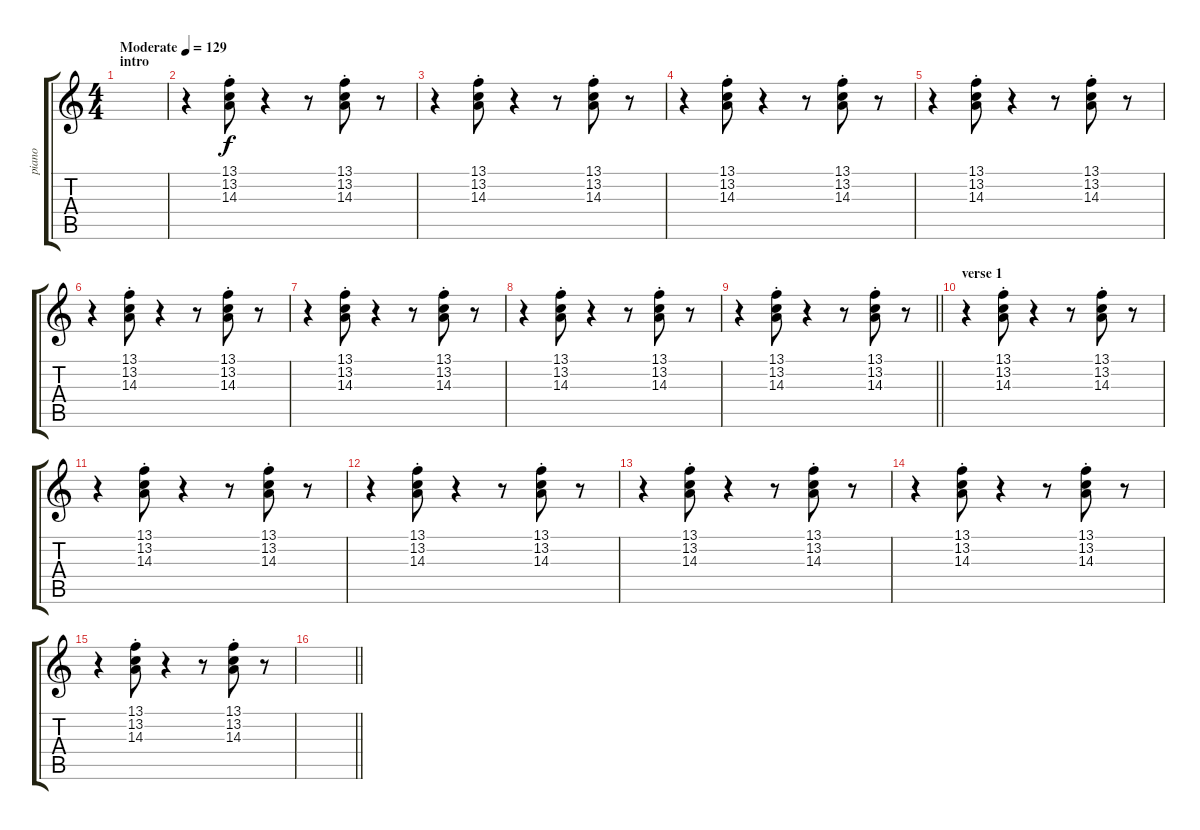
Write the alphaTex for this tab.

\track ("piano" "piano") {instrument brightacousticpiano}
\staff {score tabs}
\tuning (E4 B3 G3 D3 A2 E2) {hide}
\ts (4 4)
\section ("" "intro")
\tempo (129 "Moderate")
\clef g2
\ks c
|
r.4 (13.1 13.2 14.3{st}).8 r.4 r.8 (13.1 13.2{st} 14.3).8 r.8 |
r.4 (13.1 13.2 14.3{st}).8 r.4 r.8 (13.1 13.2{st} 14.3).8 r.8 |
r.4 (13.1 13.2 14.3{st}).8 r.4 r.8 (13.1 13.2{st} 14.3).8 r.8 |
r.4 (13.1 13.2 14.3{st}).8 r.4 r.8 (13.1 13.2{st} 14.3).8 r.8 |
r.4 (13.1 13.2 14.3{st}).8{volume 10} r.4 r.8 (13.1 13.2{st} 14.3).8 r.8 |
r.4 (13.1 13.2 14.3{st}).8 r.4 r.8 (13.1 13.2{st} 14.3).8 r.8 |
r.4 (13.1 13.2 14.3{st}).8 r.4 r.8 (13.1 13.2{st} 14.3).8 r.8 |
\barLineRight lightlight
r.4 (13.1 13.2 14.3{st}).8 r.4 r.8 (13.1 13.2{st} 14.3).8 r.8 |
\section ("" "verse 1")
r.4 (13.1 13.2 14.3{st}).8 r.4 r.8 (13.1 13.2{st} 14.3).8 r.8 |
r.4 (13.1 13.2 14.3{st}).8 r.4 r.8 (13.1 13.2{st} 14.3).8 r.8 |
r.4 (13.1 13.2 14.3{st}).8 r.4 r.8 (13.1 13.2{st} 14.3).8 r.8 |
r.4 (13.1 13.2 14.3{st}).8 r.4 r.8 (13.1 13.2{st} 14.3).8 r.8 |
r.4 (13.1 13.2 14.3{st}).8 r.4 r.8 (13.1 13.2{st} 14.3).8 r.8 |
r.4 (13.1 13.2 14.3{st}).8 r.4 r.8 (13.1 13.2{st} 14.3).8 r.8 |
\barLineRight lightlight
